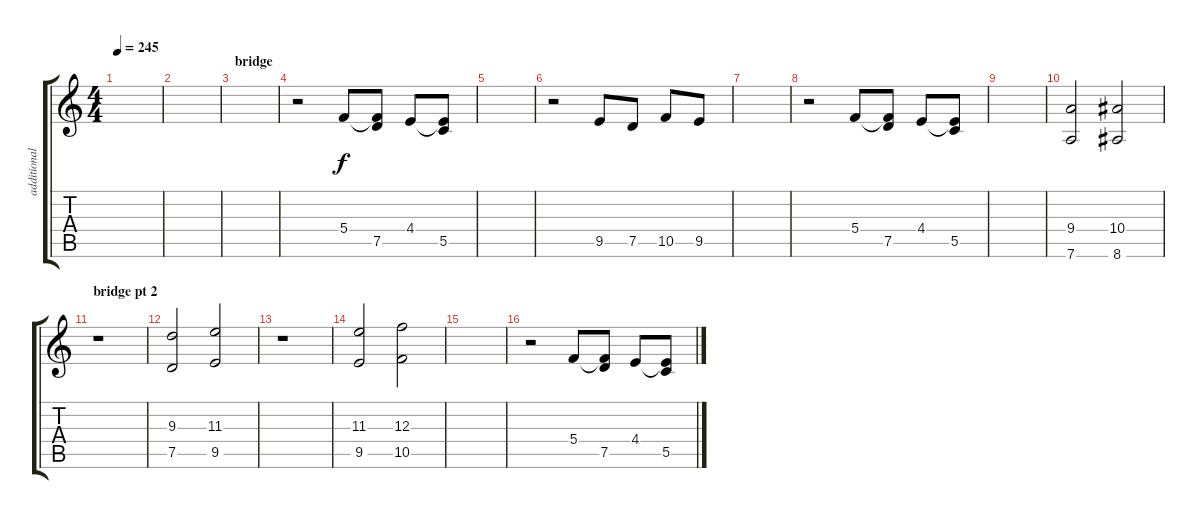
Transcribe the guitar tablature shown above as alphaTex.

\track ("additional guitar" "additional") {instrument distortionguitar}
\staff {score tabs}
\tuning (D4 A3 F3 C3 G2 D2) {hide}
\ts (4 4)
\tempo 245
\clef g2
\ks c
|
|
\section ("" "bridge")
|
r.2 5.4.8 (5.4{t} 7.5).8 4.4.8 (4.4{t} 5.5).8 |
|
r.2 9.5.8 7.5.8 10.5.8 9.5.8 |
|
r.2 5.4.8 (5.4{t} 7.5).8 4.4.8 (4.4{t} 5.5).8 |
|
(9.4 7.6).2 (10.4 8.6).2 |
\section ("" "bridge pt 2")
r.1 |
(9.3 7.5).2 (11.3 9.5).2 |
r.1 |
(11.3 9.5).2 (12.3 10.5).2 |
|
r.2 5.4.8 (5.4{t} 7.5).8 4.4.8 (4.4{t} 5.5).8
